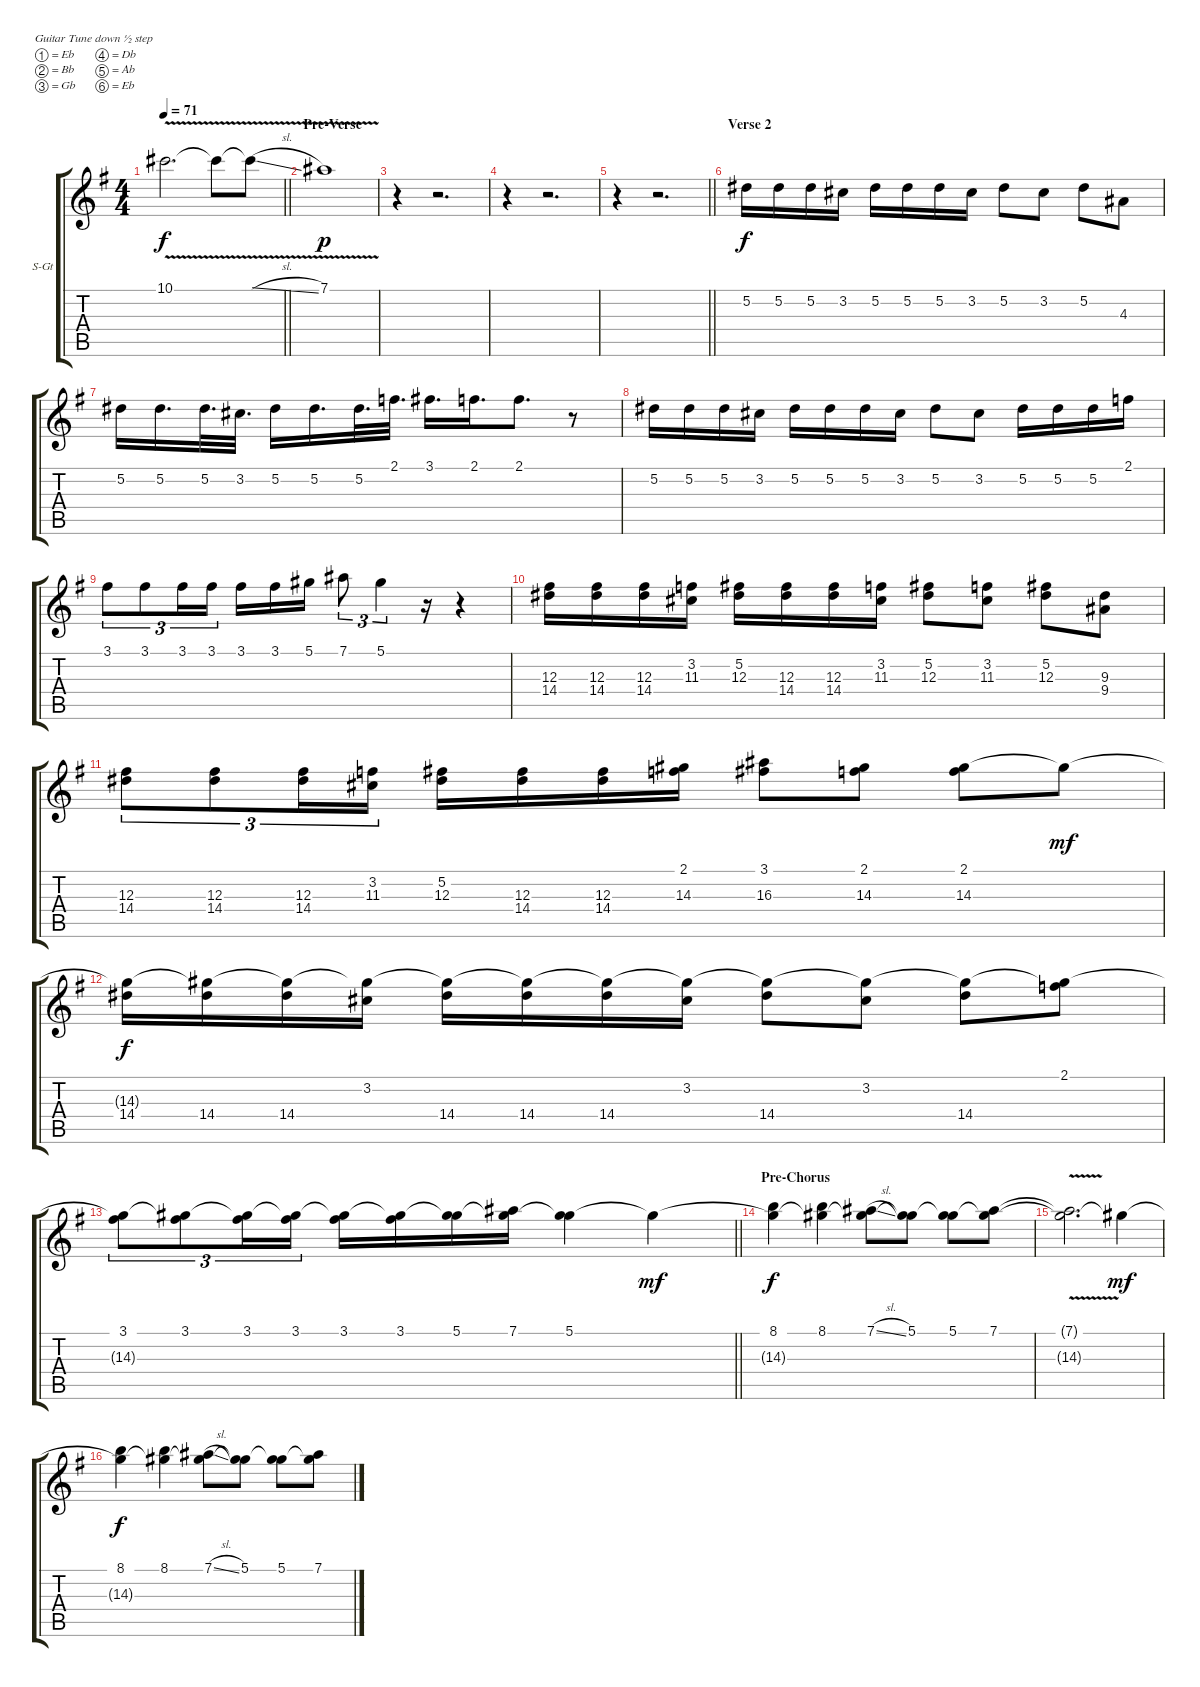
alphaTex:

\bracketExtendMode groupsimilarinstruments
\firstSystemTrackNameOrientation horizontal
\otherSystemsTrackNameOrientation horizontal
\track ("Вокал" "S-Gt") {mute instrument trumpet}
\staff {score tabs}
\tuning (Eb4 Bb3 Gb3 Db3 Ab2 Eb2)
\displaytranspose 12
\ts (4 4)
\tempo 71
\clef g2
\barLineRight lightlight
\ks eminor
10.1{v t}.2{d dy f} 10.1{v t}.8 10.1{v sl t}.8 |
\section ("" "Pre-Verse")
7.1{v}.1{dy p} |
r.4 r.2{d} |
r.4 r.2{d} |
\barLineRight lightlight
r.4 r.2{d} |
\section ("" "Verse 2")
5.2.16{dy f} 5.2.16 5.2.16 3.2.16 5.2.16 5.2.16 5.2.16 3.2.16 5.2.8 3.2.8 5.2.8 4.3.8 |
5.2.16 5.2.16{d} 5.2.32{d} 3.2.32{d} 5.2.16 5.2.16{d} 5.2.32{d} 2.1.32{d} 3.1.16{d} 2.1.16{d} 2.1.8{d} r.8 |
5.2.16 5.2.16 5.2.16 3.2.16 5.2.16 5.2.16 5.2.16 3.2.16 5.2.8 3.2.8 5.2.16 5.2.16 5.2.16 2.1.16 |
3.1.8{tu (3 2)} 3.1.8{tu (3 2)} 3.1.16{tu (3 2)} 3.1.16{tu (3 2)} 3.1.16 3.1.16 5.1.16 7.1.8{tu (3 2)} 5.1.4{tu (3 2)} r.16 r.4 |
(14.4 12.3).16 (14.4 12.3).16 (14.4 12.3).16 (11.3 3.2).16 (12.3 5.2).16 (14.4 12.3).16 (14.4 12.3).16 (11.3 3.2).16 (12.3 5.2).8 (11.3 3.2).8 (12.3 5.2).8 (9.4 9.3).8 |
(14.4 12.3).8{tu (3 2)} (14.4 12.3).8{tu (3 2)} (14.4 12.3).16{tu (3 2)} (11.3 3.2).16{tu (3 2)} (12.3 5.2).16 (14.4 12.3).16 (14.4 12.3).16 (14.3 2.1).16 (16.3 3.1).8 (14.3 2.1).8 (14.3 2.1).8 14.3{t}.8{dy mf} |
(14.4 14.3{t}).16{dy f} (14.4 14.3{t}).16 (14.4 14.3{t}).16 (14.3{t} 3.2).16 (14.4 14.3{t}).16 (14.4 14.3{t}).16 (14.4 14.3{t}).16 (14.3{t} 3.2).16 (14.4 14.3{t}).8 (14.3{t} 3.2).8 (14.4 14.3{t}).8 (14.3{t} 2.1).8 |
\barLineRight lightlight
(14.3{t} 3.1).8{tu (3 2)} (14.3{t} 3.1).8{tu (3 2)} (14.3{t} 3.1).16{tu (3 2)} (14.3{t} 3.1).16{tu (3 2)} (14.3{t} 3.1).16 (14.3{t} 3.1).16 (14.3{t} 5.1).16 (14.3{t} 7.1).16 (14.3{t} 5.1).4 14.3{t}.4{dy mf} |
\section ("" "Pre-Chorus")
(14.3{t} 8.1).4{dy f} (14.3{t} 8.1).4 (14.3{t} 7.1{sl}).8 (14.3{t} 5.1).8 (14.3{t} 5.1).8 (14.3{t} 7.1).8 |
(14.3{t} 7.1{v t}).2{d} 14.3{t}.4{dy mf} |
(14.3{t} 8.1).4{dy f} (14.3{t} 8.1).4 (14.3{t} 7.1{sl}).8 (14.3{t} 5.1).8 (14.3{t} 5.1).8 (14.3{t} 7.1).8
